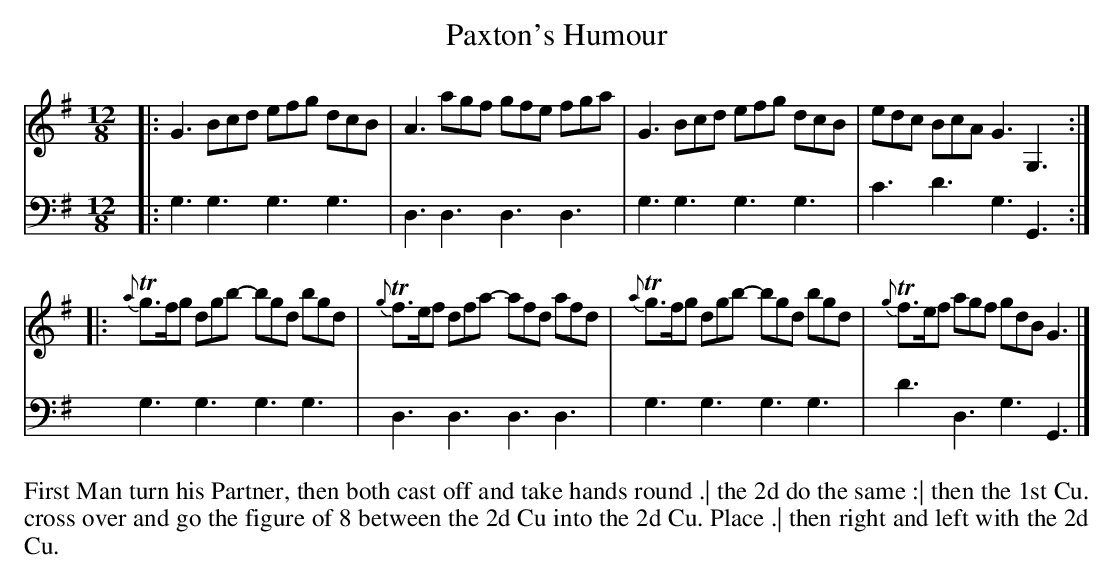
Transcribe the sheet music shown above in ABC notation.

X:1
T: Paxton's Humour
M: 12/8
L: 1/8
K: G
V: 1
|:\
G3 Bcd efg dcB | A3 agf gfe fga |\
G3 Bcd efg dcB | edc BcA G3 G,3 :|
|:\
{a}Tg>fg dgb- bgd bgd | {g}Tf>ef dfa- afd afd |\
{a}Tg>fg dgb- bgd bgd | {g}Tf>ef agf gdB G3 |]
V: 2 clef=bass middle=d
|:\
g3 g3 g3 g3 | d3 d3 d3 d3 | g3 g3 g3 g3 | c'3 d'3 g3 G3 :|
g3 g3 g3 g3 | d3 d3 d3 d3 | g3 g3 g3 g3 | d'3 d3 g3 G3 |]
%%begintext align
First Man turn his Partner, then both cast off and take hands round .|
the 2d do the same :|
then the 1st Cu. cross over and go the figure of 8 between the 2d Cu into the 2d Cu. Place .|
then right and left with the 2d Cu.
